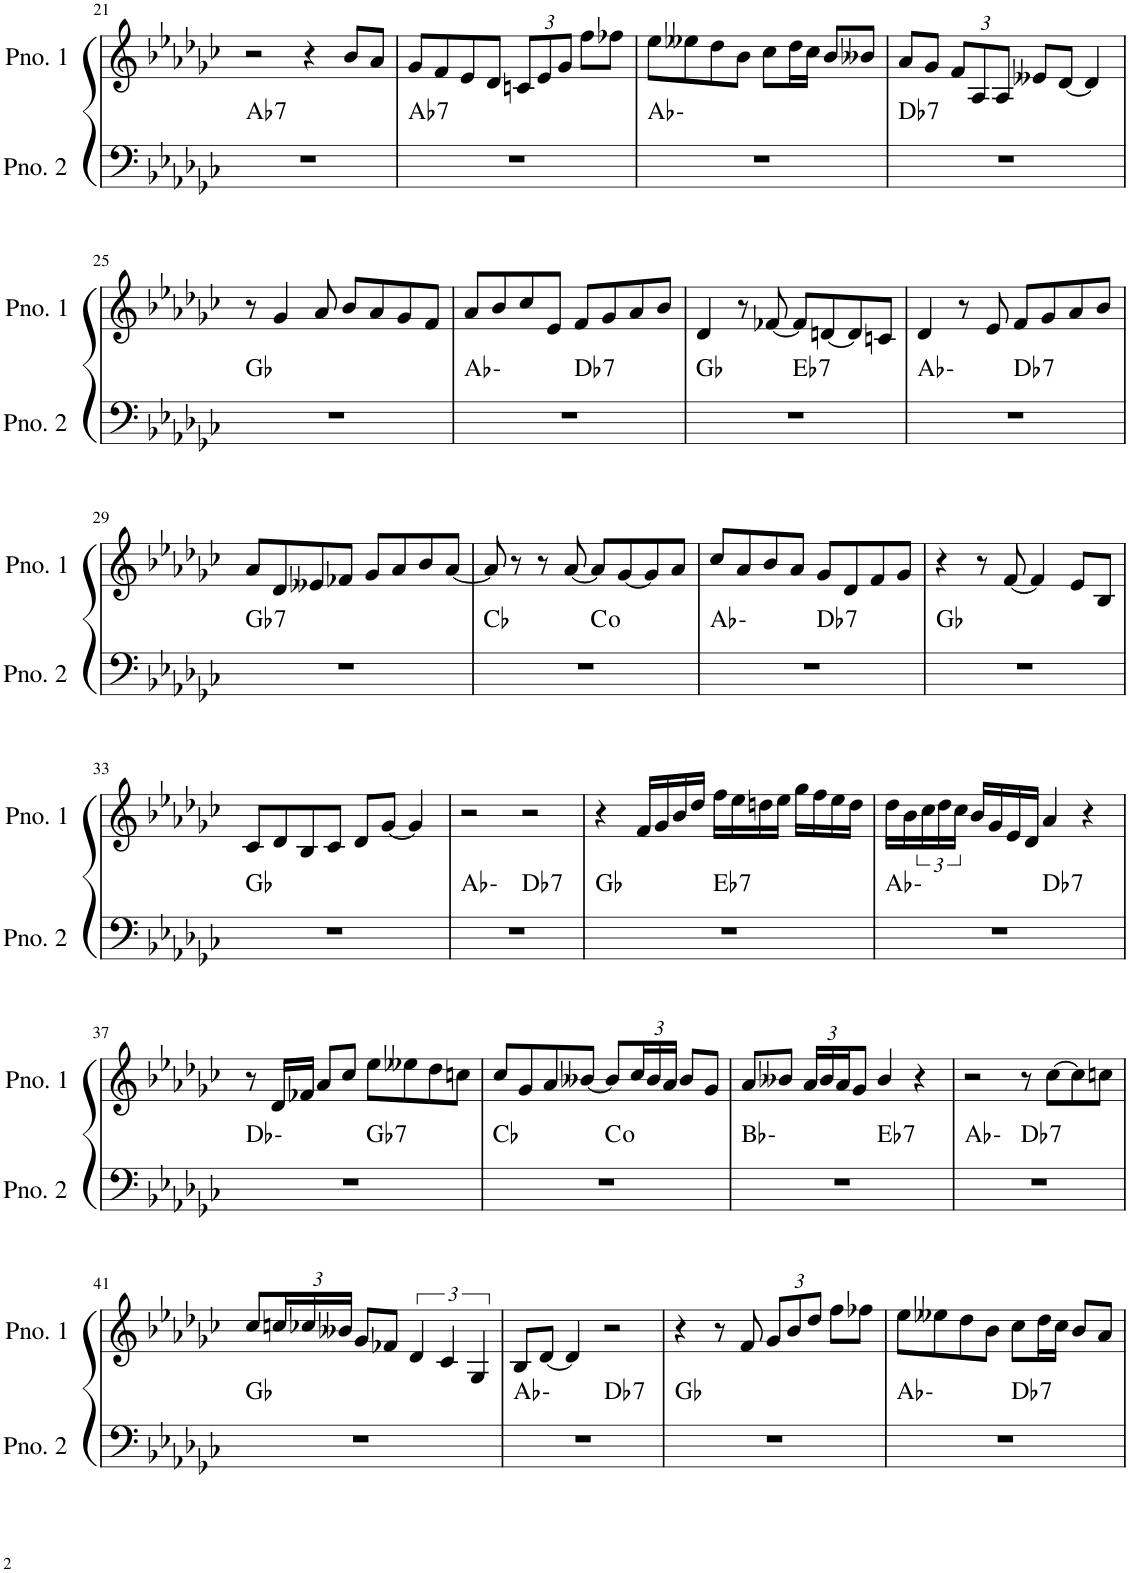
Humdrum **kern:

**kern	**harte	**kern
*part2	*part2	*part1
*staff2	*	*staff1
*I"ピアノ 2	*	*I"ピアノ 1
!!LO:PB:g=z
*clefF4	*	*clefG2
*k[b-e-a-d-g-c-]	*	*k[b-e-a-d-g-c-]
*M4/4	*	*M4/4
=21	=21	=21
!	!LO:H:kt=7	!
1r	Ab:7	2r
.	.	4r
.	.	8b-/L
.	.	8a-/J
=22	=22	=22
!	!LO:H:kt=7	!
1r	Ab:7	8g-/L
.	.	8f/
.	.	8e-/
.	.	8d-/J
*	*	*Xbrackettup
.	.	12cn/L
.	.	12e-/
.	.	12g-/J
.	.	8ff\L
.	.	8ff-X\J
=23	=23	=23
1r	Ab:min	8ee-\L
.	.	8ee--X\
.	.	8dd-\
.	.	8b-\J
.	.	8cc-\L
.	.	16dd-\L
.	.	16cc-\JJ
.	.	8b-/L
.	.	8b--X/J
=24	=24	=24
!	!LO:H:kt=7	!
1r	Db:7	8a-/L
.	.	8g-/J
.	.	12f/L
.	.	12A-/
.	.	12A-/J
.	.	8e--X/L
.	.	[8d-/J
.	.	4d-/]
!!LO:LB:g=z
=25	=25	=25
1r	Gb:maj	8r
.	.	4g-/
.	.	8a-/
.	.	8b-/L
.	.	8a-/
.	.	8g-/
.	.	8f/J
=26	=26	=26
*^	*	*
1r	2ryy	Ab:min	8a-/L
.	.	.	8b-/
.	.	.	8cc-/
.	.	.	8e-/J
!	!	!LO:H:kt=7	!
.	2ryy	Db:7	8f/L
.	.	.	8g-/
.	.	.	8a-/
.	.	.	8b-/J
=27	=27	=27	=27
1r	2ryy	Gb:maj	4d-/
.	.	.	8r
.	.	.	[8f-X/
!	!	!LO:H:kt=7	!
.	2ryy	Eb:7	8f-/L]
.	.	.	[8dn/
.	.	.	8d/]
.	.	.	8cn/J
=28	=28	=28	=28
1r	2ryy	Ab:min	4d-/
.	.	.	8r
.	.	.	8e-/
!	!	!LO:H:kt=7	!
.	2ryy	Db:7	8f/L
.	.	.	8g-/
.	.	.	8a-/
.	.	.	8b-/J
!!LO:LB:g=z
=29	=29	=29	=29
!	!	!LO:H:kt=7	!
*v	*v	*	*
1r	Gb:7	8a-/L
.	.	8d-/
.	.	8e--X/
.	.	8f-X/J
.	.	8g-/L
.	.	8a-/
.	.	8b-/
.	.	[8a-/J
=30	=30	=30
*^	*	*
1r	2ryy	Cb:maj	8a-/]
.	.	.	8r
.	.	.	8r
.	.	.	[8a-/
.	2ryy	C:dim	8a-/L]
.	.	.	[8g-/
.	.	.	8g-/]
.	.	.	8a-/J
=31	=31	=31	=31
1r	2ryy	Ab:min	8cc-/L
.	.	.	8a-/
.	.	.	8b-/
.	.	.	8a-/J
!	!	!LO:H:kt=7	!
.	2ryy	Db:7	8g-/L
.	.	.	8d-/
.	.	.	8f/
.	.	.	8g-/J
*v	*v	*	*
=32	=32	=32
1r	Gb:maj	4r
.	.	8r
.	.	[8f/
.	.	4f/]
.	.	8e-/L
.	.	8B-/J
!!LO:LB:g=z
=33	=33	=33
1r	Gb:maj	8c-/L
.	.	8d-/
.	.	8B-/
.	.	8c-/J
.	.	8d-/L
.	.	[8g-/J
.	.	4g-/]
=34	=34	=34
*^	*	*
1r	2ryy	Ab:min	2r
!	!	!LO:H:kt=7	!
.	2ryy	Db:7	2r
=35	=35	=35	=35
1r	2ryy	Gb:maj	4r
.	.	.	16f/LL
.	.	.	16g-/
.	.	.	16b-/
.	.	.	16dd-/JJ
!	!	!LO:H:kt=7	!
.	2ryy	Eb:7	16ff\LL
.	.	.	16ee-\
.	.	.	16ddn\
.	.	.	16ee-\JJ
.	.	.	16gg-\LL
.	.	.	16ff\
.	.	.	16ee-\
.	.	.	16dd\JJ
=36	=36	=36	=36
1r	2ryy	Ab:min	16dd-\LL
.	.	.	16b-\
*	*	*	*brackettup
.	.	.	24cc-\
.	.	.	24dd-\
.	.	.	24cc-\JJ
.	.	.	16b-/LL
.	.	.	16g-/
.	.	.	16e-/
.	.	.	16d-/JJ
!	!	!LO:H:kt=7	!
.	2ryy	Db:7	4a-/
.	.	.	4r
!!LO:LB:g=z
=37	=37	=37	=37
1r	2ryy	Db:min	8r
.	.	.	16d-/LL
.	.	.	16f-X/JJ
.	.	.	8a-/L
.	.	.	8cc-/J
!	!	!LO:H:kt=7	!
.	2ryy	Gb:7	8ee-\L
.	.	.	8ee--X\
.	.	.	8dd-\
.	.	.	8ccn\J
=38	=38	=38	=38
1r	2ryy	Cb:maj	8cc-/L
.	.	.	8g-/
.	.	.	8a-/
.	.	.	[8b--X/J
.	2ryy	C:dim	8b--/L]
*	*	*	*Xbrackettup
.	.	.	24cc-/L
.	.	.	24b--/
.	.	.	24a-/JJ
.	.	.	8b--/L
.	.	.	8g-/J
=39	=39	=39	=39
1r	2ryy	Bb:min	8a-/L
.	.	.	8b--X/J
.	.	.	24a-/LL
.	.	.	24b--/
.	.	.	24a-/J
.	.	.	8g-/J
!	!	!LO:H:kt=7	!
.	2ryy	Eb:7	4b--/
.	.	.	4r
=40	=40	=40	=40
1r	2ryy	Ab:min	2r
!	!	!LO:H:kt=7	!
.	2ryy	Db:7	8r
.	.	.	[8cc-\L
.	.	.	8cc-\]
.	.	.	8ccn\J
*v	*v	*	*
!!LO:LB:g=z
=41	=41	=41
1r	Gb:maj	8cc-/L
.	.	24ccn/L
.	.	24cc-X/
.	.	24b--X/JJ
.	.	8g-/L
.	.	8f-X/J
*	*	*brackettup
.	.	6d-/
.	.	6c-/
.	.	6G-/
=42	=42	=42
*^	*	*
1r	2ryy	Ab:min	8B-/L
.	.	.	[8d-/J
.	.	.	4d-/]
!	!	!LO:H:kt=7	!
.	2ryy	Db:7	2r
*v	*v	*	*
=43	=43	=43
1r	Gb:maj	4r
.	.	8r
.	.	8f/
*	*	*Xbrackettup
.	.	12g-/L
.	.	12b-/
.	.	12dd-/J
.	.	8ff\L
.	.	8ff-X\J
=44	=44	=44
*^	*	*
1r	2ryy	Ab:min	8ee-\L
.	.	.	8ee--X\
.	.	.	8dd-\
.	.	.	8b-\J
!	!	!LO:H:kt=7	!
.	2ryy	Db:7	8cc-\L
.	.	.	16dd-\L
.	.	.	16cc-\JJ
.	.	.	8b-/L
.	.	.	8a-/J
*v	*v	*	*
=	=	=
*-	*-	*-
